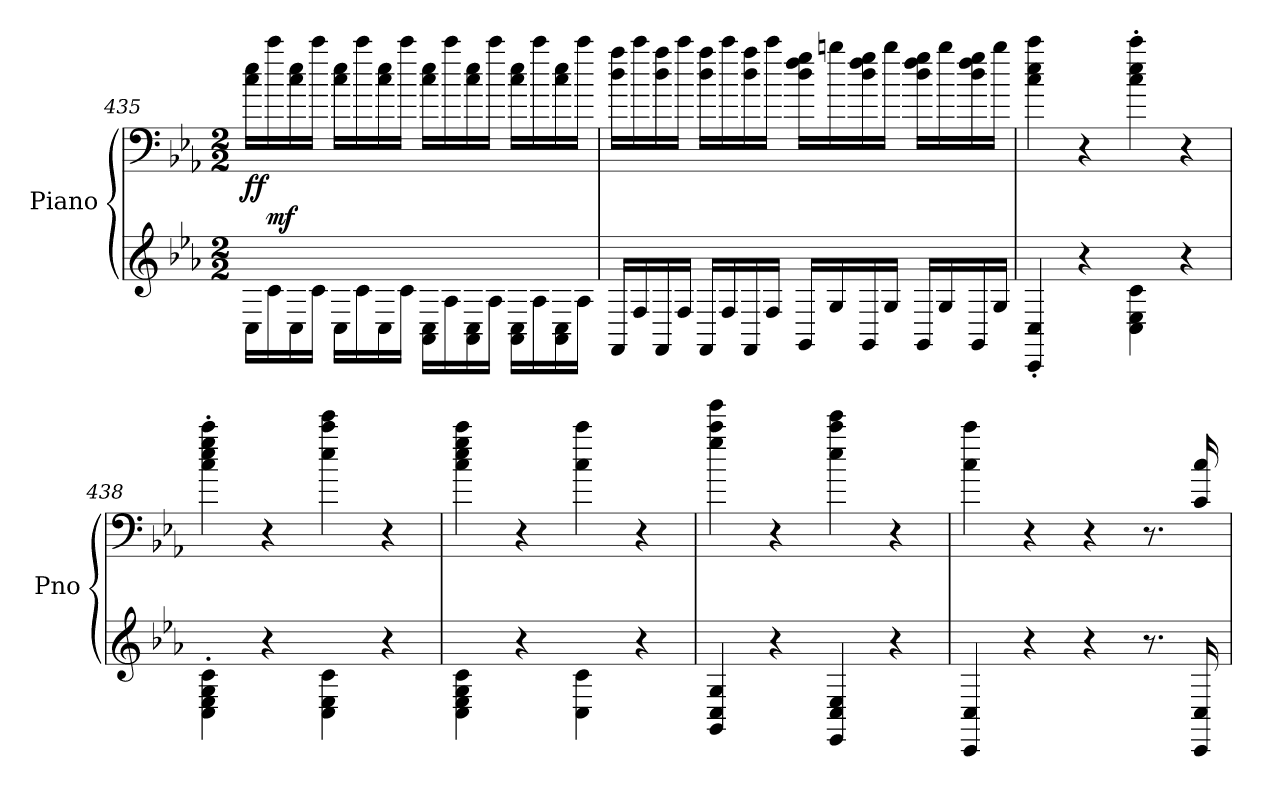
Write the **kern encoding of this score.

**kern	**kern	**dynam
*part1	*part1	*part1
*staff2	*staff1	*staff1/2
*I"Piano	*	*
*I'Pno	*	*
*clefG2	*clefF4	*
*k[b-e-a-]	*k[b-e-a-]	*
*M2/2	*M2/2	*
=435	=435	=435
!	!	!LO:DY:b
16C\LL	16cc\ 16ee-\LL	ff
!	!	!LO:DY:b
16c\	16ccc\	mf
16C\	16cc\ 16ee-\	.
16c\JJ	16ccc\JJ	.
16C\LL	16cc\ 16ee-\LL	.
16c\	16ccc\	.
16C\	16cc\ 16ee-\	.
16c\JJ	16ccc\JJ	.
16AA-\ 16C\LL	16cc\ 16ee-\LL	.
16A-\	16ccc\	.
16AA-\ 16C\	16cc\ 16ee-\	.
16A-\JJ	16ccc\JJ	.
16AA-\ 16C\LL	16cc\ 16ee-\LL	.
16A-\	16ccc\	.
16AA-\ 16C\	16cc\ 16ee-\	.
16A-\JJ	16ccc\JJ	.
!!LO:LB:g=z
=436	=436	=436
16FF/LL	16dd\ 16aa-\LL	.
16F/	16ccc\	.
16FF/	16dd\ 16aa-\	.
16F/JJ	16ccc\JJ	.
16FF/LL	16dd\ 16aa-\LL	.
16F/	16ccc\	.
16FF/	16dd\ 16aa-\	.
16F/JJ	16ccc\JJ	.
16GG/LL	16dd\ 16ff\ 16gg\LL	.
16G/	16bbn\	.
16GG/	16dd\ 16ff\ 16gg\	.
16G/JJ	16bb\JJ	.
16GG/LL	16dd\ 16ff\ 16gg\LL	.
16G/	16bb\	.
16GG/	16dd\ 16ff\ 16gg\	.
16G/JJ	16bb\JJ	.
=437	=437	=437
4CC/' 4C/'	4cc\ 4ee-\ 4ccc\	.
4r	4r	.
4C\ 4E-\ 4c\	4cc\' 4ee-\' 4ccc\'	.
4r	4r	.
=438	=438	=438
4C\' 4E-\' 4G\' 4c\'	4cc\' 4ee-\' 4gg\' 4ccc\'	.
4r	4r	.
4C\ 4E-\ 4c\	4ee-\ 4ccc\ 4eee-\	.
4r	4r	.
!!LO:LB:g=z
=439	=439	=439
4C\ 4E-\ 4G\ 4c\	4cc\ 4ee-\ 4gg\ 4ccc\	.
4r	4r	.
4C\ 4c\	4cc\ 4ccc\	.
4r	4r	.
=440	=440	=440
4GG/ 4C/ 4G/	4gg\ 4ccc\ 4ggg\	.
4r	4r	.
4EE-/ 4C/ 4E-/	4ee-\ 4ccc\ 4eee-\	.
4r	4r	.
=441	=441	=441
4CC/ 4C/	4cc\ 4ccc\	.
4r	4r	.
4r	4r	.
8.r	8.r	.
16CC/ 16C/	16c/ 16cc/	.
=	=	=
*-	*-	*-
